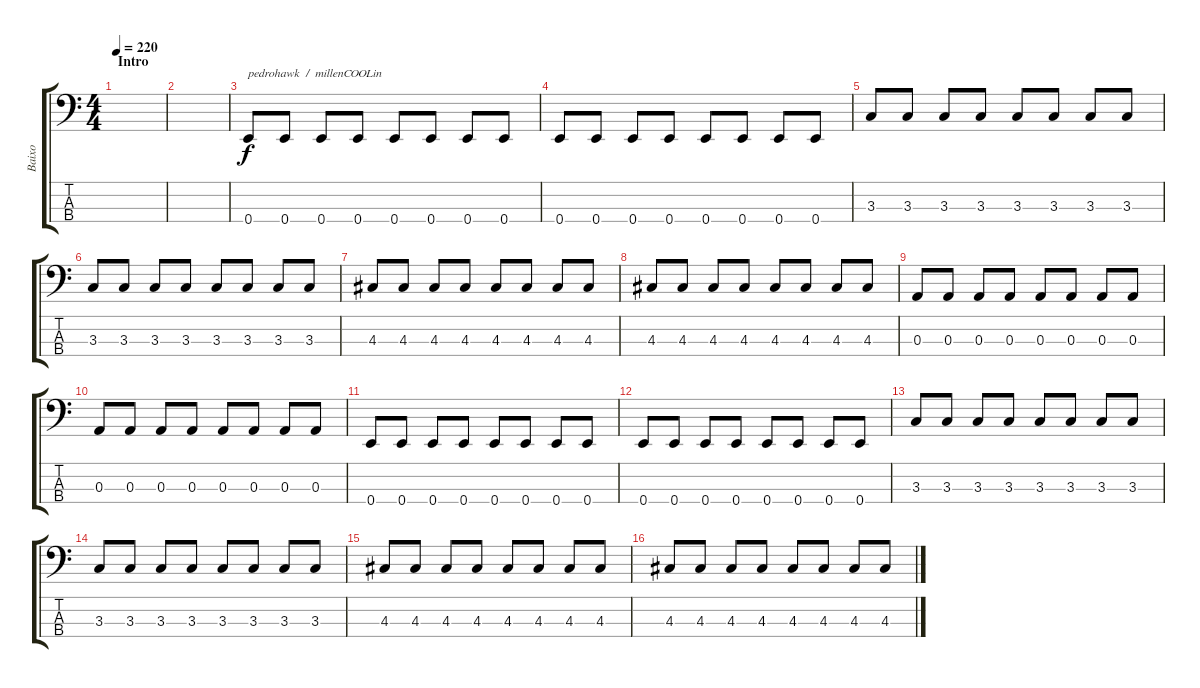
\track ("Baixo" "Baixo") {instrument electricbasspick}
\staff {score tabs}
\tuning (G2 D2 A1 E1) {hide}
\ts (4 4)
\section ("" "Intro")
\tempo 220
\clef f4
\ks c
|
|
0.4.8{txt "pedrohawk  /  millenCOOLin"} 0.4.8 0.4.8 0.4.8 0.4.8 0.4.8 0.4.8 0.4.8 |
0.4.8 0.4.8 0.4.8 0.4.8 0.4.8 0.4.8 0.4.8 0.4.8 |
3.3.8 3.3.8 3.3.8 3.3.8 3.3.8 3.3.8 3.3.8 3.3.8 |
3.3.8 3.3.8 3.3.8 3.3.8 3.3.8 3.3.8 3.3.8 3.3.8 |
4.3.8 4.3.8 4.3.8 4.3.8 4.3.8 4.3.8 4.3.8 4.3.8 |
4.3.8 4.3.8 4.3.8 4.3.8 4.3.8 4.3.8 4.3.8 4.3.8 |
0.3.8 0.3.8 0.3.8 0.3.8 0.3.8 0.3.8 0.3.8 0.3.8 |
0.3.8 0.3.8 0.3.8 0.3.8 0.3.8 0.3.8 0.3.8 0.3.8 |
0.4.8 0.4.8 0.4.8 0.4.8 0.4.8 0.4.8 0.4.8 0.4.8 |
0.4.8 0.4.8 0.4.8 0.4.8 0.4.8 0.4.8 0.4.8 0.4.8 |
3.3.8 3.3.8 3.3.8 3.3.8 3.3.8 3.3.8 3.3.8 3.3.8 |
3.3.8 3.3.8 3.3.8 3.3.8 3.3.8 3.3.8 3.3.8 3.3.8 |
4.3.8 4.3.8 4.3.8 4.3.8 4.3.8 4.3.8 4.3.8 4.3.8 |
4.3.8 4.3.8 4.3.8 4.3.8 4.3.8 4.3.8 4.3.8 4.3.8
